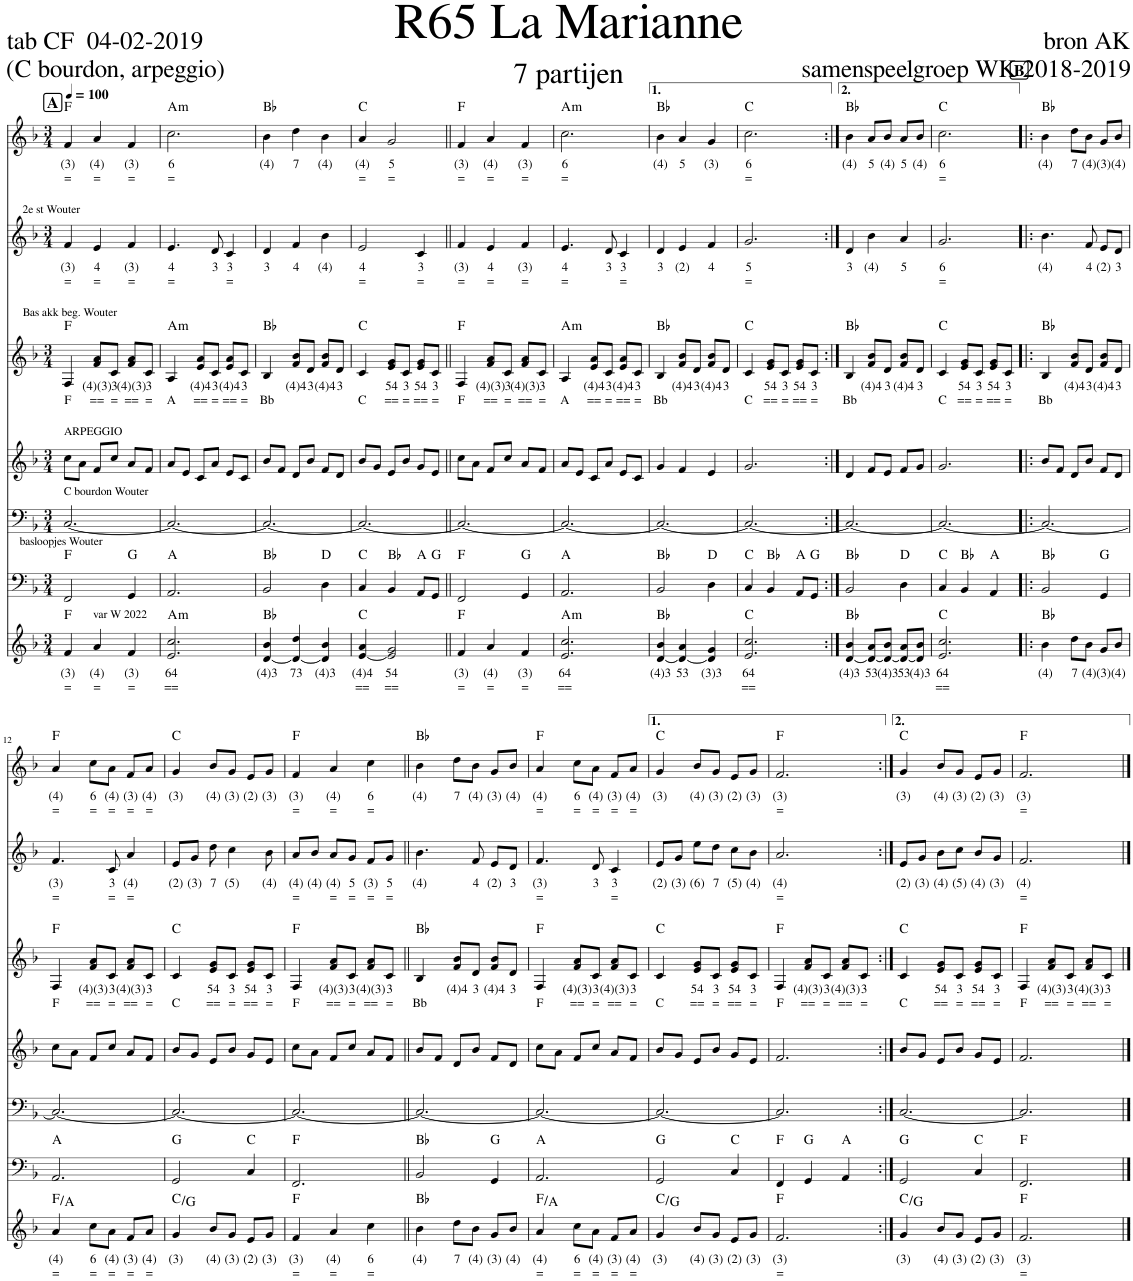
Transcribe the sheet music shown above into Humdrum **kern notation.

**kern	**text	**text	**harte	**kern	**kern	**kern	**kern	**text	**text	**kern	**text	**text	**kern	**text	**text	**harte
*part7	*part7	*part7	*part7	*part6	*part5	*part4	*part3	*part3	*part3	*part2	*part2	*part2	*part1	*part1	*part1	*part1
*staff7	*staff7	*staff7	*	*staff6	*staff5	*staff4	*staff3	*staff3	*staff3	*staff2	*staff2	*staff2	*staff1	*staff1	*staff1	*
*I"Viool	*	*	*	*I"Stem	*I"Stem	*I"Stem	*I"Stem	*	*	*I"Stem	*	*	*I"Stem	*	*	*
*clefG2	*	*	*	*clefF4	*clefF4	*clefG2	*clefG2	*	*	*clefG2	*	*	*clefG2	*	*	*
*k[b-]	*	*	*	*k[b-]	*k[b-]	*k[b-]	*k[b-]	*	*	*k[b-]	*	*	*k[b-]	*	*	*
*M3/4	*	*	*	*M3/4	*M3/4	*M3/4	*M3/4	*	*	*M3/4	*	*	*M3/4	*	*	*
*MM100	*	*	*	*MM100	*MM100	*MM100	*MM100	*	*	*MM100	*	*	*MM100	*	*	*
!!LO:REH:place=s1:a:B:cj:fs=14:t=A
=1	=1	=1	=1	=1	=1	=1	=1	=1	=1	=1	=1	=1	=1	=1	=1	=1
!	!	!	!	!	!	!	!	!	!	!LO:TX:a:t=2e st Wouter	!	!	!	!	!	!
!	!	!	!	!	!	!	!LO:TX:a:t=Bas akk beg. Wouter	!	!	!	!	!	!	!	!	!
!	!	!	!	!	!	!LO:TX:a:t=ARPEGGIO	!	!	!	!	!	!	!	!	!	!
!	!	!	!	!	!LO:TX:a:t=C bourdon Wouter	!	!	!	!	!	!	!	!	!	!	!
!	!	!	!	!LO:TX:a:t=basloopjes Wouter	!	!	!	!	!	!	!	!	!	!	!	!
!	!LO:LY:b	!LO:LY:b	!	!	!	!	!	!	!LO:LY:b	!	!LO:LY:b	!LO:LY:b	!	!LO:LY:b	!LO:LY:b	!
4f/	(3)	=	F:maj	2FF/	[2.C/	8cc\L	4F/	.	F	4f/	(3)	=	4f/	(3)	=	F:maj
.	.	.	.	.	.	8a\J	.	.	.	.	.	.	.	.	.	.
!LO:TX:a:t=var W 2022	!	!	!	!	!	!	!	!	!	!	!	!	!	!	!	!
!	!LO:LY:b	!LO:LY:b	!	!	!	!	!	!LO:LY:b	!LO:LY:b	!	!LO:LY:b	!LO:LY:b	!	!LO:LY:b	!LO:LY:b	!
4a/	(4)	=	.	.	.	8f/L	8f/ 8a/L	(4)(3)	==	4e/	4	=	4a/	(4)	=	.
!	!	!	!	!	!	!	!	!LO:LY:b	!LO:LY:b	!	!	!	!	!	!	!
.	.	.	.	.	.	8cc/J	8c/J	3	=	.	.	.	.	.	.	.
!	!LO:LY:b	!LO:LY:b	!	!	!	!	!	!LO:LY:b	!LO:LY:b	!	!LO:LY:b	!LO:LY:b	!	!LO:LY:b	!LO:LY:b	!
4f/	(3)	=	.	4GG/	.	8a/L	8f/ 8a/L	(4)(3)	==	4f/	(3)	=	4f/	(3)	=	.
!	!	!	!	!	!	!	!	!LO:LY:b	!LO:LY:b	!	!	!	!	!	!	!
.	.	.	.	.	.	8f/J	8c/J	3	=	.	.	.	.	.	.	.
=2	=2	=2	=2	=2	=2	=2	=2	=2	=2	=2	=2	=2	=2	=2	=2	=2
!	!LO:LY:b	!LO:LY:b	!LO:H:kt=m	!	!	!	!	!	!LO:LY:b	!	!LO:LY:b	!LO:LY:b	!	!LO:LY:b	!LO:LY:b	!LO:H:kt=m
2.e/ 2.cc/	64	==	A:min	2.AA/	2.C/_	8a/L	4A/	.	A	4.e/	4	=	2.cc\	6	=	A:min
.	.	.	.	.	.	8e/J	.	.	.	.	.	.	.	.	.	.
!	!	!	!	!	!	!	!	!LO:LY:b	!LO:LY:b	!	!	!	!	!	!	!
.	.	.	.	.	.	8c/L	8e/ 8a/L	(4)4	==	.	.	.	.	.	.	.
!	!	!	!	!	!	!	!	!LO:LY:b	!LO:LY:b	!	!LO:LY:b	!	!	!	!	!
.	.	.	.	.	.	8a/J	8c/J	3	=	8d/	3	.	.	.	.	.
!	!	!	!	!	!	!	!	!LO:LY:b	!LO:LY:b	!	!LO:LY:b	!LO:LY:b	!	!	!	!
.	.	.	.	.	.	8e/L	8e/ 8a/L	(4)4	==	4c/	3	=	.	.	.	.
!	!	!	!	!	!	!	!	!LO:LY:b	!LO:LY:b	!	!	!	!	!	!	!
.	.	.	.	.	.	8c/J	8c/J	3	=	.	.	.	.	.	.	.
=3	=3	=3	=3	=3	=3	=3	=3	=3	=3	=3	=3	=3	=3	=3	=3	=3
!	!LO:LY:b	!	!	!	!	!	!	!	!LO:LY:b	!	!LO:LY:b	!	!	!LO:LY:b	!	!
[4d/ 4b-/	(4)3	.	Bb:maj	2BB-/	2.C/_	8b-/L	4B-/	.	Bb	4d/	3	.	4b-\	(4)	.	Bb:maj
.	.	.	.	.	.	8f/J	.	.	.	.	.	.	.	.	.	.
!	!LO:LY:b	!	!	!	!	!	!	!LO:LY:b	!	!	!LO:LY:b	!	!	!LO:LY:b	!	!
4d/_ 4dd/	73	.	.	.	.	8d/L	8f/ 8b-/L	(4)4	.	4f/	4	.	4dd\	7	.	.
!	!	!	!	!	!	!	!	!LO:LY:b	!	!	!	!	!	!	!	!
.	.	.	.	.	.	8b-/J	8d/J	3	.	.	.	.	.	.	.	.
!	!LO:LY:b	!	!	!	!	!	!	!LO:LY:b	!	!	!LO:LY:b	!	!	!LO:LY:b	!	!
4d/] 4b-/	(4)3	.	.	4D\	.	8f/L	8f/ 8b-/L	(4)4	.	4b-\	(4)	.	4b-\	(4)	.	.
!	!	!	!	!	!	!	!	!LO:LY:b	!	!	!	!	!	!	!	!
.	.	.	.	.	.	8d/J	8d/J	3	.	.	.	.	.	.	.	.
=4	=4	=4	=4	=4	=4	=4	=4	=4	=4	=4	=4	=4	=4	=4	=4	=4
!	!LO:LY:b	!LO:LY:b	!	!	!	!	!	!	!LO:LY:b	!	!LO:LY:b	!LO:LY:b	!	!LO:LY:b	!LO:LY:b	!
[4e/ 4a/	(4)4	==	C:maj	4C/	2.C/_	8b-/L	4c/	.	C	2e/	4	=	4a/	(4)	=	C:maj
.	.	.	.	.	.	8g/J	.	.	.	.	.	.	.	.	.	.
!	!LO:LY:b	!LO:LY:b	!	!	!	!	!	!LO:LY:b	!LO:LY:b	!	!	!	!	!LO:LY:b	!LO:LY:b	!
2e/] 2g/	54	==	.	4BB-/	.	8e/L	8e/ 8g/L	54	==	.	.	.	2g/	5	=	.
!	!	!	!	!	!	!	!	!LO:LY:b	!LO:LY:b	!	!	!	!	!	!	!
.	.	.	.	.	.	8b-/J	8c/J	3	=	.	.	.	.	.	.	.
!	!	!	!	!	!	!	!	!LO:LY:b	!LO:LY:b	!	!LO:LY:b	!LO:LY:b	!	!	!	!
.	.	.	.	8AA/L	.	8g/L	8e/ 8g/L	54	==	4c/	3	=	.	.	.	.
!	!	!	!	!	!	!	!	!LO:LY:b	!LO:LY:b	!	!	!	!	!	!	!
.	.	.	.	8GG/J	.	8e/J	8c/J	3	=	.	.	.	.	.	.	.
=5||	=5||	=5||	=5||	=5||	=5||	=5||	=5||	=5||	=5||	=5||	=5||	=5||	=5||	=5||	=5||	=5||
!	!LO:LY:b	!LO:LY:b	!	!	!	!	!	!	!LO:LY:b	!	!LO:LY:b	!LO:LY:b	!	!LO:LY:b	!LO:LY:b	!
4f/	(3)	=	F:maj	2FF/	2.C/_	8cc\L	4F/	.	F	4f/	(3)	=	4f/	(3)	=	F:maj
.	.	.	.	.	.	8a\J	.	.	.	.	.	.	.	.	.	.
!	!LO:LY:b	!LO:LY:b	!	!	!	!	!	!LO:LY:b	!LO:LY:b	!	!LO:LY:b	!LO:LY:b	!	!LO:LY:b	!LO:LY:b	!
4a/	(4)	=	.	.	.	8f/L	8f/ 8a/L	(4)(3)	==	4e/	4	=	4a/	(4)	=	.
!	!	!	!	!	!	!	!	!LO:LY:b	!LO:LY:b	!	!	!	!	!	!	!
.	.	.	.	.	.	8cc/J	8c/J	3	=	.	.	.	.	.	.	.
!	!LO:LY:b	!LO:LY:b	!	!	!	!	!	!LO:LY:b	!LO:LY:b	!	!LO:LY:b	!LO:LY:b	!	!LO:LY:b	!LO:LY:b	!
4f/	(3)	=	.	4GG/	.	8a/L	8f/ 8a/L	(4)(3)	==	4f/	(3)	=	4f/	(3)	=	.
!	!	!	!	!	!	!	!	!LO:LY:b	!LO:LY:b	!	!	!	!	!	!	!
.	.	.	.	.	.	8f/J	8c/J	3	=	.	.	.	.	.	.	.
=6	=6	=6	=6	=6	=6	=6	=6	=6	=6	=6	=6	=6	=6	=6	=6	=6
!	!LO:LY:b	!LO:LY:b	!LO:H:kt=m	!	!	!	!	!	!LO:LY:b	!	!LO:LY:b	!LO:LY:b	!	!LO:LY:b	!LO:LY:b	!LO:H:kt=m
2.e/ 2.cc/	64	==	A:min	2.AA/	2.C/_	8a/L	4A/	.	A	4.e/	4	=	2.cc\	6	=	A:min
.	.	.	.	.	.	8e/J	.	.	.	.	.	.	.	.	.	.
!	!	!	!	!	!	!	!	!LO:LY:b	!LO:LY:b	!	!	!	!	!	!	!
.	.	.	.	.	.	8c/L	8e/ 8a/L	(4)4	==	.	.	.	.	.	.	.
!	!	!	!	!	!	!	!	!LO:LY:b	!LO:LY:b	!	!LO:LY:b	!	!	!	!	!
.	.	.	.	.	.	8a/J	8c/J	3	=	8d/	3	.	.	.	.	.
!	!	!	!	!	!	!	!	!LO:LY:b	!LO:LY:b	!	!LO:LY:b	!LO:LY:b	!	!	!	!
.	.	.	.	.	.	8e/L	8e/ 8a/L	(4)4	==	4c/	3	=	.	.	.	.
!	!	!	!	!	!	!	!	!LO:LY:b	!LO:LY:b	!	!	!	!	!	!	!
.	.	.	.	.	.	8c/J	8c/J	3	=	.	.	.	.	.	.	.
=7	=7	=7	=7	=7	=7	=7	=7	=7	=7	=7	=7	=7	=7	=7	=7	=7
!	!LO:LY:b	!	!	!	!	!	!	!	!LO:LY:b	!	!LO:LY:b	!	!	!LO:LY:b	!	!
[4d/ 4b-/	(4)3	.	Bb:maj	2BB-/	2.C/_	4g/	4B-/	.	Bb	4d/	3	.	4b-\	(4)	.	Bb:maj
!	!LO:LY:b	!	!	!	!	!	!	!LO:LY:b	!	!	!LO:LY:b	!	!	!LO:LY:b	!	!
4d/_ 4a/	53	.	.	.	.	4f/	8f/ 8b-/L	(4)4	.	4e/	(2)	.	4a/	5	.	.
!	!	!	!	!	!	!	!	!LO:LY:b	!	!	!	!	!	!	!	!
.	.	.	.	.	.	.	8d/J	3	.	.	.	.	.	.	.	.
!	!LO:LY:b	!	!	!	!	!	!	!LO:LY:b	!	!	!LO:LY:b	!	!	!LO:LY:b	!	!
4d/] 4g/	(3)3	.	.	4D\	.	4e/	8f/ 8b-/L	(4)4	.	4f/	4	.	4g/	(3)	.	.
!	!	!	!	!	!	!	!	!LO:LY:b	!	!	!	!	!	!	!	!
.	.	.	.	.	.	.	8d/J	3	.	.	.	.	.	.	.	.
=8	=8	=8	=8	=8	=8	=8	=8	=8	=8	=8	=8	=8	=8	=8	=8	=8
!	!LO:LY:b	!LO:LY:b	!	!	!	!	!	!	!LO:LY:b	!	!LO:LY:b	!LO:LY:b	!	!LO:LY:b	!LO:LY:b	!
2.e/ 2.cc/	64	==	C:maj	4C/	2.C/_	2.g/	4c/	.	C	2.g/	5	=	2.cc\	6	=	C:maj
!	!	!	!	!	!	!	!	!LO:LY:b	!LO:LY:b	!	!	!	!	!	!	!
.	.	.	.	4BB-/	.	.	8e/ 8g/L	54	==	.	.	.	.	.	.	.
!	!	!	!	!	!	!	!	!LO:LY:b	!LO:LY:b	!	!	!	!	!	!	!
.	.	.	.	.	.	.	8c/J	3	=	.	.	.	.	.	.	.
!	!	!	!	!	!	!	!	!LO:LY:b	!LO:LY:b	!	!	!	!	!	!	!
.	.	.	.	8AA/L	.	.	8e/ 8g/L	54	==	.	.	.	.	.	.	.
!	!	!	!	!	!	!	!	!LO:LY:b	!LO:LY:b	!	!	!	!	!	!	!
.	.	.	.	8GG/J	.	.	8c/J	3	=	.	.	.	.	.	.	.
=9:|!	=9:|!	=9:|!	=9:|!	=9:|!	=9:|!	=9:|!	=9:|!	=9:|!	=9:|!	=9:|!	=9:|!	=9:|!	=9:|!	=9:|!	=9:|!	=9:|!
!	!LO:LY:b	!	!	!	!	!	!	!	!LO:LY:b	!	!LO:LY:b	!	!	!LO:LY:b	!	!
[4d/ 4b-/	(4)3	.	Bb:maj	2BB-/	2.C/_	4d/	4B-/	.	Bb	4d/	3	.	4b-\	(4)	.	Bb:maj
!	!LO:LY:b	!	!	!	!	!	!	!LO:LY:b	!	!	!LO:LY:b	!	!	!LO:LY:b	!	!
8d/_ 8a/L	53	.	.	.	.	8f/L	8f/ 8b-/L	(4)4	.	4b-\	(4)	.	8a/L	5	.	.
!	!LO:LY:b	!	!	!	!	!	!	!LO:LY:b	!	!	!	!	!	!LO:LY:b	!	!
8d/_ 8b-/J	(4)3	.	.	.	.	8e/J	8d/J	3	.	.	.	.	8b-/J	(4)	.	.
!	!LO:LY:b	!	!	!	!	!	!	!LO:LY:b	!	!	!LO:LY:b	!	!	!LO:LY:b	!	!
8d/_ 8a/L	53	.	.	4D\	.	8f/L	8f/ 8b-/L	(4)4	.	4a/	5	.	8a/L	5	.	.
!	!LO:LY:b	!	!	!	!	!	!	!LO:LY:b	!	!	!	!	!	!LO:LY:b	!	!
8d/] 8b-/J	(4)3	.	.	.	.	8g/J	8d/J	3	.	.	.	.	8b-/J	(4)	.	.
=10	=10	=10	=10	=10	=10	=10	=10	=10	=10	=10	=10	=10	=10	=10	=10	=10
!	!LO:LY:b	!LO:LY:b	!	!	!	!	!	!	!LO:LY:b	!	!LO:LY:b	!LO:LY:b	!	!LO:LY:b	!LO:LY:b	!
2.e/ 2.cc/	64	==	C:maj	4C/	2.C/_	2.g/	4c/	.	C	2.g/	6	=	2.cc\	6	=	C:maj
!	!	!	!	!	!	!	!	!LO:LY:b	!LO:LY:b	!	!	!	!	!	!	!
.	.	.	.	4BB-/	.	.	8e/ 8g/L	54	==	.	.	.	.	.	.	.
!	!	!	!	!	!	!	!	!LO:LY:b	!LO:LY:b	!	!	!	!	!	!	!
.	.	.	.	.	.	.	8c/J	3	=	.	.	.	.	.	.	.
!	!	!	!	!	!	!	!	!LO:LY:b	!LO:LY:b	!	!	!	!	!	!	!
.	.	.	.	4AA/	.	.	8e/ 8g/L	54	==	.	.	.	.	.	.	.
!	!	!	!	!	!	!	!	!LO:LY:b	!LO:LY:b	!	!	!	!	!	!	!
.	.	.	.	.	.	.	8c/J	3	=	.	.	.	.	.	.	.
!!LO:REH:place=s1:a:B:cj:fs=14:t=B
=11!|:	=11!|:	=11!|:	=11!|:	=11!|:	=11!|:	=11!|:	=11!|:	=11!|:	=11!|:	=11!|:	=11!|:	=11!|:	=11!|:	=11!|:	=11!|:	=11!|:
!	!LO:LY:b	!	!	!	!	!	!	!	!LO:LY:b	!	!LO:LY:b	!	!	!LO:LY:b	!	!
4b-\	(4)	.	Bb:maj	2BB-/	2.C/_	8b-/L	4B-/	.	Bb	4.b-\	(4)	.	4b-\	(4)	.	Bb:maj
.	.	.	.	.	.	8f/J	.	.	.	.	.	.	.	.	.	.
!	!LO:LY:b	!	!	!	!	!	!	!LO:LY:b	!	!	!	!	!	!LO:LY:b	!	!
8dd\L	7	.	.	.	.	8d/L	8f/ 8b-/L	(4)4	.	.	.	.	8dd\L	7	.	.
!	!LO:LY:b	!	!	!	!	!	!	!LO:LY:b	!	!	!LO:LY:b	!	!	!LO:LY:b	!	!
8b-\J	(4)	.	.	.	.	8b-/J	8d/J	3	.	8f/	4	.	8b-\J	(4)	.	.
!	!LO:LY:b	!	!	!	!	!	!	!LO:LY:b	!	!	!LO:LY:b	!	!	!LO:LY:b	!	!
8g/L	(3)	.	.	4GG/	.	8f/L	8f/ 8b-/L	(4)4	.	8e/L	(2)	.	8g/L	(3)	.	.
!	!LO:LY:b	!	!	!	!	!	!	!LO:LY:b	!	!	!LO:LY:b	!	!	!LO:LY:b	!	!
8b-/J	(4)	.	.	.	.	8d/J	8d/J	3	.	8d/J	3	.	8b-/J	(4)	.	.
!!LO:LB:g=z
=12	=12	=12	=12	=12	=12	=12	=12	=12	=12	=12	=12	=12	=12	=12	=12	=12
!	!LO:LY:b	!LO:LY:b	!	!	!	!	!	!	!LO:LY:b	!	!LO:LY:b	!LO:LY:b	!	!LO:LY:b	!LO:LY:b	!
4a/	(4)	=	F:maj/3	2.AA/	2.C/_	8cc\L	4F/	.	F	4.f/	(3)	=	4a/	(4)	=	F:maj
.	.	.	.	.	.	8a\J	.	.	.	.	.	.	.	.	.	.
!	!LO:LY:b	!LO:LY:b	!	!	!	!	!	!LO:LY:b	!LO:LY:b	!	!	!	!	!LO:LY:b	!LO:LY:b	!
8cc\L	6	=	.	.	.	8f/L	8f/ 8a/L	(4)(3)	==	.	.	.	8cc\L	6	=	.
!	!LO:LY:b	!LO:LY:b	!	!	!	!	!	!LO:LY:b	!LO:LY:b	!	!LO:LY:b	!LO:LY:b	!	!LO:LY:b	!LO:LY:b	!
8a\J	(4)	=	.	.	.	8cc/J	8c/J	3	=	8c/	3	=	8a\J	(4)	=	.
!	!LO:LY:b	!LO:LY:b	!	!	!	!	!	!LO:LY:b	!LO:LY:b	!	!LO:LY:b	!LO:LY:b	!	!LO:LY:b	!LO:LY:b	!
8f/L	(3)	=	.	.	.	8a/L	8f/ 8a/L	(4)(3)	==	4a/	(4)	=	8f/L	(3)	=	.
!	!LO:LY:b	!LO:LY:b	!	!	!	!	!	!LO:LY:b	!LO:LY:b	!	!	!	!	!LO:LY:b	!LO:LY:b	!
8a/J	(4)	=	.	.	.	8f/J	8c/J	3	=	.	.	.	8a/J	(4)	=	.
=13	=13	=13	=13	=13	=13	=13	=13	=13	=13	=13	=13	=13	=13	=13	=13	=13
!	!LO:LY:b	!	!	!	!	!	!	!	!LO:LY:b	!	!LO:LY:b	!	!	!LO:LY:b	!	!
4g/	(3)	.	C:maj/5	2GG/	2.C/_	8b-/L	4c/	.	C	8e/L	(2)	.	4g/	(3)	.	C:maj
!	!	!	!	!	!	!	!	!	!	!	!LO:LY:b	!	!	!	!	!
.	.	.	.	.	.	8g/J	.	.	.	8g/J	(3)	.	.	.	.	.
!	!LO:LY:b	!	!	!	!	!	!	!LO:LY:b	!LO:LY:b	!	!LO:LY:b	!	!	!LO:LY:b	!	!
8b-/L	(4)	.	.	.	.	8e/L	8e/ 8g/L	54	==	8dd\	7	.	8b-/L	(4)	.	.
!	!LO:LY:b	!	!	!	!	!	!	!LO:LY:b	!LO:LY:b	!	!LO:LY:b	!	!	!LO:LY:b	!	!
8g/J	(3)	.	.	.	.	8b-/J	8c/J	3	=	4cc\	(5)	.	8g/J	(3)	.	.
!	!LO:LY:b	!	!	!	!	!	!	!LO:LY:b	!LO:LY:b	!	!	!	!	!LO:LY:b	!	!
8e/L	(2)	.	.	4C/	.	8g/L	8e/ 8g/L	54	==	.	.	.	8e/L	(2)	.	.
!	!LO:LY:b	!	!	!	!	!	!	!LO:LY:b	!LO:LY:b	!	!LO:LY:b	!	!	!LO:LY:b	!	!
8g/J	(3)	.	.	.	.	8e/J	8c/J	3	=	8b-\	(4)	.	8g/J	(3)	.	.
=14	=14	=14	=14	=14	=14	=14	=14	=14	=14	=14	=14	=14	=14	=14	=14	=14
!	!LO:LY:b	!LO:LY:b	!	!	!	!	!	!	!LO:LY:b	!	!LO:LY:b	!LO:LY:b	!	!LO:LY:b	!LO:LY:b	!
4f/	(3)	=	F:maj	2.FF/	2.C/_	8cc\L	4F/	.	F	8a/L	(4)	=	4f/	(3)	=	F:maj
!	!	!	!	!	!	!	!	!	!	!	!LO:LY:b	!	!	!	!	!
.	.	.	.	.	.	8a\J	.	.	.	8b-/J	(4)	.	.	.	.	.
!	!LO:LY:b	!LO:LY:b	!	!	!	!	!	!LO:LY:b	!LO:LY:b	!	!LO:LY:b	!LO:LY:b	!	!LO:LY:b	!LO:LY:b	!
4a/	(4)	=	.	.	.	8f/L	8f/ 8a/L	(4)(3)	==	8a/L	(4)	=	4a/	(4)	=	.
!	!	!	!	!	!	!	!	!LO:LY:b	!LO:LY:b	!	!LO:LY:b	!LO:LY:b	!	!	!	!
.	.	.	.	.	.	8cc/J	8c/J	3	=	8g/J	5	=	.	.	.	.
!	!LO:LY:b	!LO:LY:b	!	!	!	!	!	!LO:LY:b	!LO:LY:b	!	!LO:LY:b	!LO:LY:b	!	!LO:LY:b	!LO:LY:b	!
4cc\	6	=	.	.	.	8a/L	8f/ 8a/L	(4)(3)	==	8f/L	(3)	=	4cc\	6	=	.
!	!	!	!	!	!	!	!	!LO:LY:b	!LO:LY:b	!	!LO:LY:b	!LO:LY:b	!	!	!	!
.	.	.	.	.	.	8f/J	8c/J	3	=	8g/J	5	=	.	.	.	.
=15||	=15||	=15||	=15||	=15||	=15||	=15||	=15||	=15||	=15||	=15||	=15||	=15||	=15||	=15||	=15||	=15||
!	!LO:LY:b	!	!	!	!	!	!	!	!LO:LY:b	!	!LO:LY:b	!	!	!LO:LY:b	!	!
4b-\	(4)	.	Bb:maj	2BB-/	2.C/_	8b-/L	4B-/	.	Bb	4.b-\	(4)	.	4b-\	(4)	.	Bb:maj
.	.	.	.	.	.	8f/J	.	.	.	.	.	.	.	.	.	.
!	!LO:LY:b	!	!	!	!	!	!	!LO:LY:b	!	!	!	!	!	!LO:LY:b	!	!
8dd\L	7	.	.	.	.	8d/L	8f/ 8b-/L	(4)4	.	.	.	.	8dd\L	7	.	.
!	!LO:LY:b	!	!	!	!	!	!	!LO:LY:b	!	!	!LO:LY:b	!	!	!LO:LY:b	!	!
8b-\J	(4)	.	.	.	.	8b-/J	8d/J	3	.	8f/	4	.	8b-\J	(4)	.	.
!	!LO:LY:b	!	!	!	!	!	!	!LO:LY:b	!	!	!LO:LY:b	!	!	!LO:LY:b	!	!
8g/L	(3)	.	.	4GG/	.	8f/L	8f/ 8b-/L	(4)4	.	8e/L	(2)	.	8g/L	(3)	.	.
!	!LO:LY:b	!	!	!	!	!	!	!LO:LY:b	!	!	!LO:LY:b	!	!	!LO:LY:b	!	!
8b-/J	(4)	.	.	.	.	8d/J	8d/J	3	.	8d/J	3	.	8b-/J	(4)	.	.
=16	=16	=16	=16	=16	=16	=16	=16	=16	=16	=16	=16	=16	=16	=16	=16	=16
!	!LO:LY:b	!LO:LY:b	!	!	!	!	!	!	!LO:LY:b	!	!LO:LY:b	!LO:LY:b	!	!LO:LY:b	!LO:LY:b	!
4a/	(4)	=	F:maj/3	2.AA/	2.C/_	8cc\L	4F/	.	F	4.f/	(3)	=	4a/	(4)	=	F:maj
.	.	.	.	.	.	8a\J	.	.	.	.	.	.	.	.	.	.
!	!LO:LY:b	!LO:LY:b	!	!	!	!	!	!LO:LY:b	!LO:LY:b	!	!	!	!	!LO:LY:b	!LO:LY:b	!
8cc\L	6	=	.	.	.	8f/L	8f/ 8a/L	(4)(3)	==	.	.	.	8cc\L	6	=	.
!	!LO:LY:b	!LO:LY:b	!	!	!	!	!	!LO:LY:b	!LO:LY:b	!	!LO:LY:b	!	!	!LO:LY:b	!LO:LY:b	!
8a\J	(4)	=	.	.	.	8cc/J	8c/J	3	=	8d/	3	.	8a\J	(4)	=	.
!	!LO:LY:b	!LO:LY:b	!	!	!	!	!	!LO:LY:b	!LO:LY:b	!	!LO:LY:b	!LO:LY:b	!	!LO:LY:b	!LO:LY:b	!
8f/L	(3)	=	.	.	.	8a/L	8f/ 8a/L	(4)(3)	==	4c/	3	=	8f/L	(3)	=	.
!	!LO:LY:b	!LO:LY:b	!	!	!	!	!	!LO:LY:b	!LO:LY:b	!	!	!	!	!LO:LY:b	!LO:LY:b	!
8a/J	(4)	=	.	.	.	8f/J	8c/J	3	=	.	.	.	8a/J	(4)	=	.
=17	=17	=17	=17	=17	=17	=17	=17	=17	=17	=17	=17	=17	=17	=17	=17	=17
!	!LO:LY:b	!	!	!	!	!	!	!	!LO:LY:b	!	!LO:LY:b	!	!	!LO:LY:b	!	!
4g/	(3)	.	C:maj/5	2GG/	2.C/_	8b-/L	4c/	.	C	8e/L	(2)	.	4g/	(3)	.	C:maj
!	!	!	!	!	!	!	!	!	!	!	!LO:LY:b	!	!	!	!	!
.	.	.	.	.	.	8g/J	.	.	.	8g/J	(3)	.	.	.	.	.
!	!LO:LY:b	!	!	!	!	!	!	!LO:LY:b	!LO:LY:b	!	!LO:LY:b	!	!	!LO:LY:b	!	!
8b-/L	(4)	.	.	.	.	8e/L	8e/ 8g/L	54	==	8ee\L	(6)	.	8b-/L	(4)	.	.
!	!LO:LY:b	!	!	!	!	!	!	!LO:LY:b	!LO:LY:b	!	!LO:LY:b	!	!	!LO:LY:b	!	!
8g/J	(3)	.	.	.	.	8b-/J	8c/J	3	=	8dd\J	7	.	8g/J	(3)	.	.
!	!LO:LY:b	!	!	!	!	!	!	!LO:LY:b	!LO:LY:b	!	!LO:LY:b	!	!	!LO:LY:b	!	!
8e/L	(2)	.	.	4C/	.	8g/L	8e/ 8g/L	54	==	8cc\L	(5)	.	8e/L	(2)	.	.
!	!LO:LY:b	!	!	!	!	!	!	!LO:LY:b	!LO:LY:b	!	!LO:LY:b	!	!	!LO:LY:b	!	!
8g/J	(3)	.	.	.	.	8e/J	8c/J	3	=	8b-\J	(4)	.	8g/J	(3)	.	.
=18	=18	=18	=18	=18	=18	=18	=18	=18	=18	=18	=18	=18	=18	=18	=18	=18
!	!LO:LY:b	!LO:LY:b	!	!	!	!	!	!	!LO:LY:b	!	!LO:LY:b	!LO:LY:b	!	!LO:LY:b	!LO:LY:b	!
2.f/	(3)	=	F:maj	4FF/	2.C/]	2.f/	4F/	.	F	2.a/	(4)	=	2.f/	(3)	=	F:maj
!	!	!	!	!	!	!	!	!LO:LY:b	!LO:LY:b	!	!	!	!	!	!	!
.	.	.	.	4GG/	.	.	8f/ 8a/L	(4)(3)	==	.	.	.	.	.	.	.
!	!	!	!	!	!	!	!	!LO:LY:b	!LO:LY:b	!	!	!	!	!	!	!
.	.	.	.	.	.	.	8c/J	3	=	.	.	.	.	.	.	.
!	!	!	!	!	!	!	!	!LO:LY:b	!LO:LY:b	!	!	!	!	!	!	!
.	.	.	.	4AA/	.	.	8f/ 8a/L	(4)(3)	==	.	.	.	.	.	.	.
!	!	!	!	!	!	!	!	!LO:LY:b	!LO:LY:b	!	!	!	!	!	!	!
.	.	.	.	.	.	.	8c/J	3	=	.	.	.	.	.	.	.
=19:|!	=19:|!	=19:|!	=19:|!	=19:|!	=19:|!	=19:|!	=19:|!	=19:|!	=19:|!	=19:|!	=19:|!	=19:|!	=19:|!	=19:|!	=19:|!	=19:|!
!	!LO:LY:b	!	!	!	!	!	!	!	!LO:LY:b	!	!LO:LY:b	!	!	!LO:LY:b	!	!
4g/	(3)	.	C:maj/5	2GG/	[2.C/	8b-/L	4c/	.	C	8e/L	(2)	.	4g/	(3)	.	C:maj
!	!	!	!	!	!	!	!	!	!	!	!LO:LY:b	!	!	!	!	!
.	.	.	.	.	.	8g/J	.	.	.	8g/J	(3)	.	.	.	.	.
!	!LO:LY:b	!	!	!	!	!	!	!LO:LY:b	!LO:LY:b	!	!LO:LY:b	!	!	!LO:LY:b	!	!
8b-/L	(4)	.	.	.	.	8e/L	8e/ 8g/L	54	==	8b-\L	(4)	.	8b-/L	(4)	.	.
!	!LO:LY:b	!	!	!	!	!	!	!LO:LY:b	!LO:LY:b	!	!LO:LY:b	!	!	!LO:LY:b	!	!
8g/J	(3)	.	.	.	.	8b-/J	8c/J	3	=	8cc\J	(5)	.	8g/J	(3)	.	.
!	!LO:LY:b	!	!	!	!	!	!	!LO:LY:b	!LO:LY:b	!	!LO:LY:b	!	!	!LO:LY:b	!	!
8e/L	(2)	.	.	4C/	.	8g/L	8e/ 8g/L	54	==	8b-/L	(4)	.	8e/L	(2)	.	.
!	!LO:LY:b	!	!	!	!	!	!	!LO:LY:b	!LO:LY:b	!	!LO:LY:b	!	!	!LO:LY:b	!	!
8g/J	(3)	.	.	.	.	8e/J	8c/J	3	=	8g/J	(3)	.	8g/J	(3)	.	.
=20	=20	=20	=20	=20	=20	=20	=20	=20	=20	=20	=20	=20	=20	=20	=20	=20
!	!LO:LY:b	!LO:LY:b	!	!	!	!	!	!	!LO:LY:b	!	!LO:LY:b	!LO:LY:b	!	!LO:LY:b	!LO:LY:b	!
2.f/	(3)	=	F:maj	2.FF/	2.C/]	2.f/	4F/	.	F	2.f/	(4)	=	2.f/	(3)	=	F:maj
!	!	!	!	!	!	!	!	!LO:LY:b	!LO:LY:b	!	!	!	!	!	!	!
.	.	.	.	.	.	.	8f/ 8a/L	(4)(3)	==	.	.	.	.	.	.	.
!	!	!	!	!	!	!	!	!LO:LY:b	!LO:LY:b	!	!	!	!	!	!	!
.	.	.	.	.	.	.	8c/J	3	=	.	.	.	.	.	.	.
!	!	!	!	!	!	!	!	!LO:LY:b	!LO:LY:b	!	!	!	!	!	!	!
.	.	.	.	.	.	.	8f/ 8a/L	(4)(3)	==	.	.	.	.	.	.	.
!	!	!	!	!	!	!	!	!LO:LY:b	!LO:LY:b	!	!	!	!	!	!	!
.	.	.	.	.	.	.	8c/J	3	=	.	.	.	.	.	.	.
==	==	==	==	==	==	==	==	==	==	==	==	==	==	==	==	==
*-	*-	*-	*-	*-	*-	*-	*-	*-	*-	*-	*-	*-	*-	*-	*-	*-
